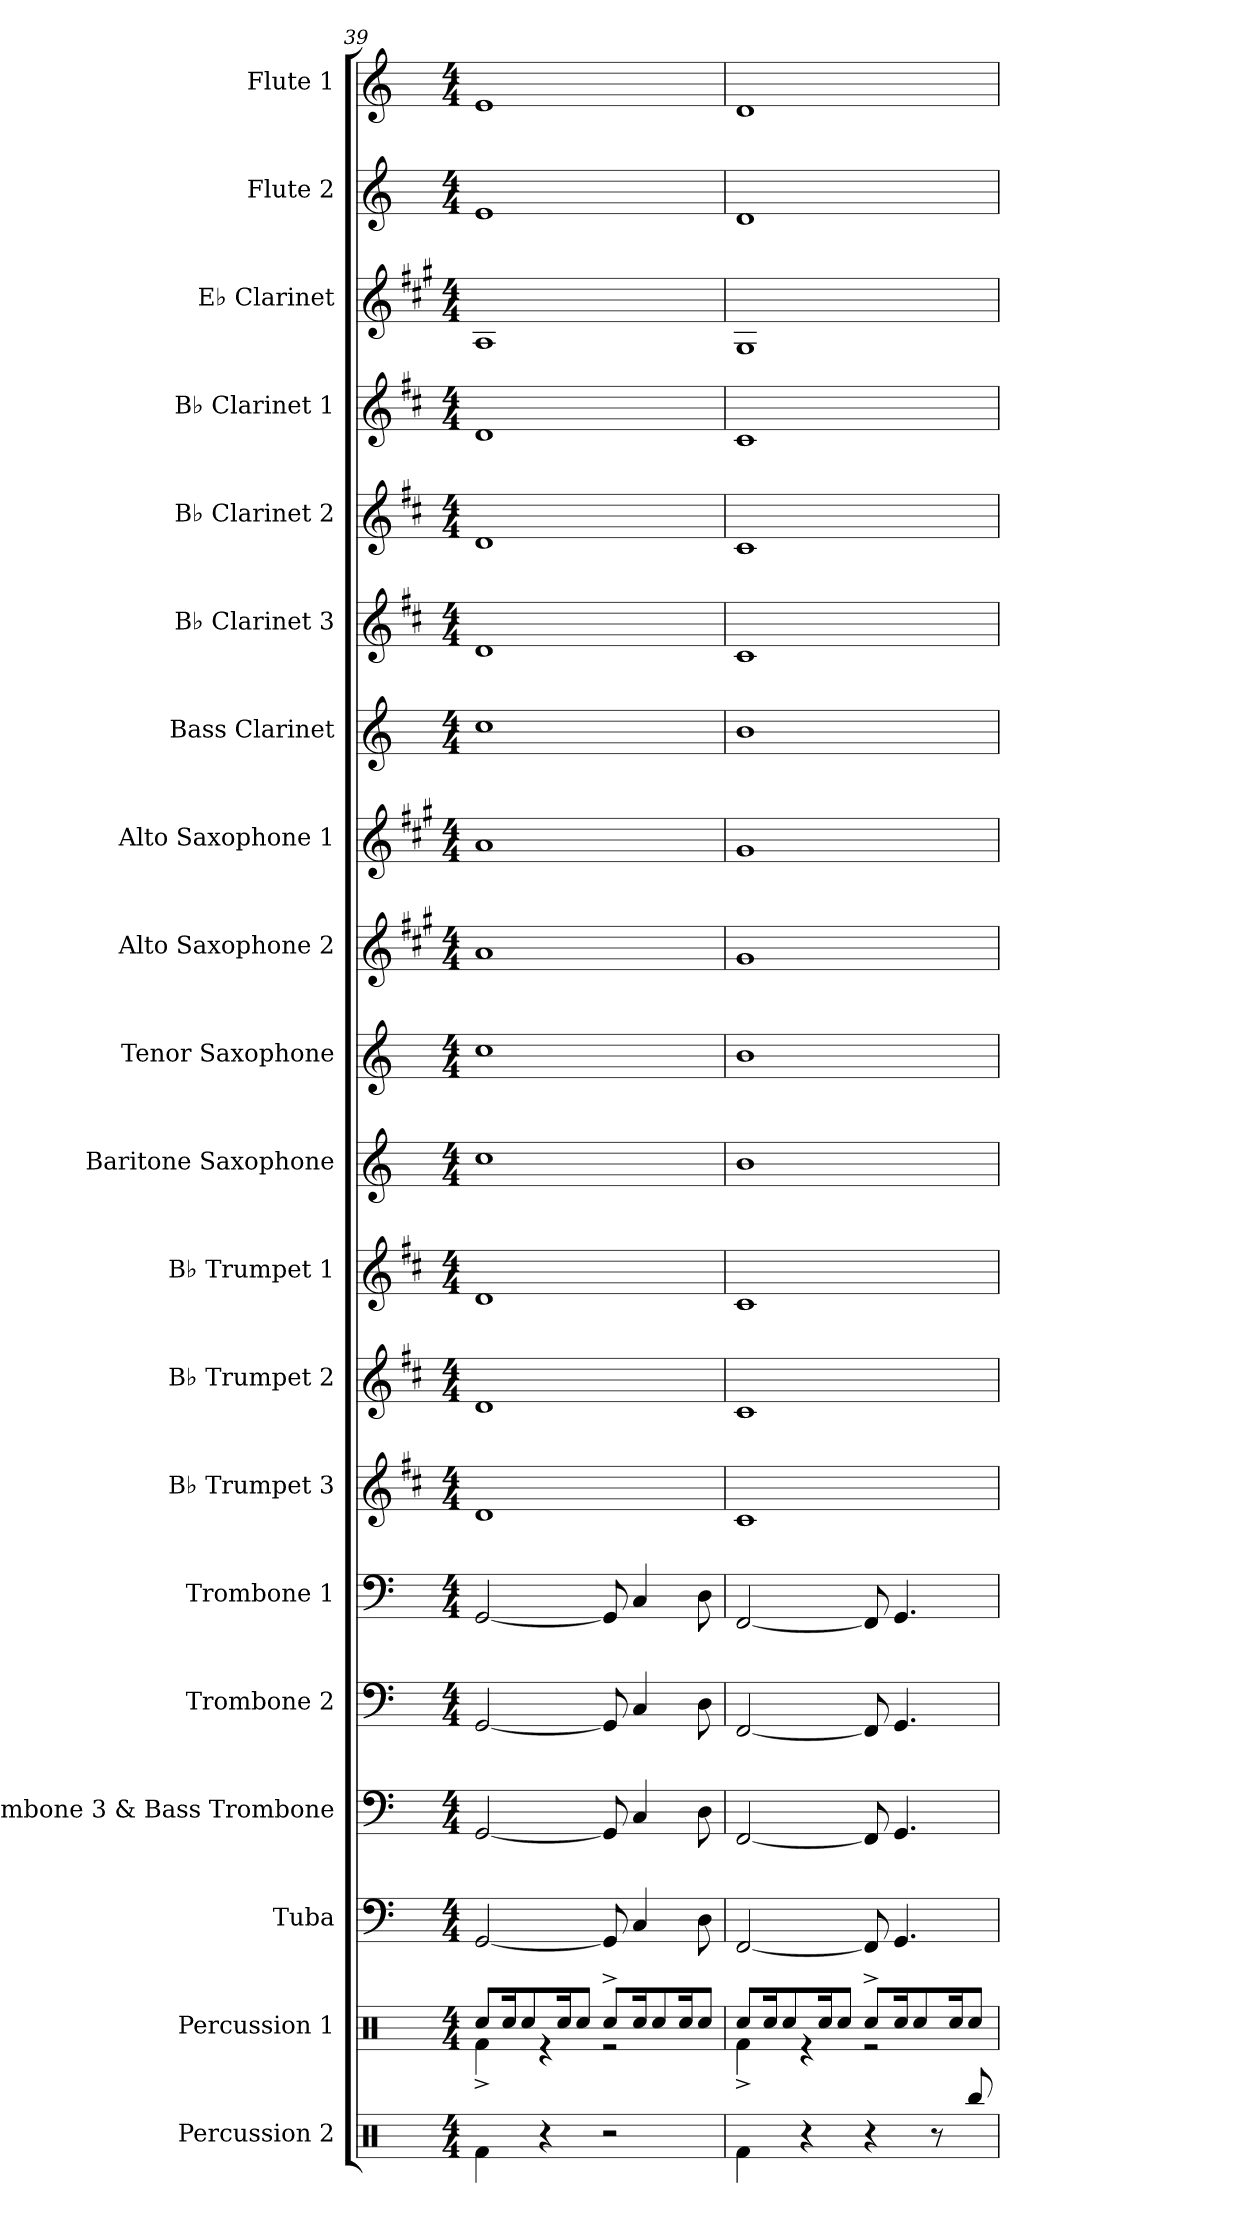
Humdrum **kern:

**kern	**kern	**kern	**kern	**kern	**kern	**kern	**kern	**kern	**kern	**kern	**kern	**kern	**kern	**kern	**kern	**kern	**kern	**kern	**kern
*part20	*part19	*part18	*part17	*part16	*part15	*part14	*part13	*part12	*part11	*part10	*part9	*part8	*part7	*part6	*part5	*part4	*part3	*part2	*part1
*staff20	*staff19	*staff18	*staff17	*staff16	*staff15	*staff14	*staff13	*staff12	*staff11	*staff10	*staff9	*staff8	*staff7	*staff6	*staff5	*staff4	*staff3	*staff2	*staff1
*I"Percussion 2	*I"Percussion 1	*I"Tuba	*I"Trombone 3 &amp; Bass Trombone	*I"Trombone 2	*I"Trombone 1	*I"B♭ Trumpet 3	*I"B♭ Trumpet 2	*I"B♭ Trumpet 1	*I"Baritone Saxophone	*I"Tenor Saxophone	*I"Alto Saxophone 2	*I"Alto Saxophone 1	*I"Bass Clarinet	*I"B♭ Clarinet 3	*I"B♭ Clarinet 2	*I"B♭ Clarinet 1	*I"E♭ Clarinet	*I"Flute 2	*I"Flute 1
*I'Perc. 2	*I'Perc. 1	*I'Tba.	*I'Tbn. 3 B. Tbn.	*I'Tbn. 2	*I'Tbn. 1	*I'B♭ Tpt. 3	*I'B♭ Tpt. 2	*I'B♭ Tpt. 1	*I'Bar. Sax.	*I'T. Sax.	*I'A. Sax. 2	*I'A. Sax. 1	*I'B. Cl.	*I'B♭ Cl. 3	*I'B♭ Cl. 2	*I'B♭ Cl. 1	*I'E♭ Cl.	*I'Fl. 2	*I'Fl. 1
*clefX	*clefX	*clefF4	*clefF4	*clefF4	*clefF4	*clefG2	*clefG2	*clefG2	*clefG2	*clefG2	*clefG2	*clefG2	*clefG2	*clefG2	*clefG2	*clefG2	*clefG2	*clefG2	*clefG2
*	*	*	*	*	*	*ITrd1c2	*ITrd1c2	*ITrd1c2	*ITrd12c21	*ITrd8c14	*ITrd5c9	*ITrd5c9	*ITrd8c14	*ITrd1c2	*ITrd1c2	*ITrd1c2	*ITrd-2c-3	*	*
*k[]	*k[]	*k[]	*k[]	*k[]	*k[]	*k[]	*k[]	*k[]	*k[]	*k[]	*k[]	*k[]	*k[]	*k[]	*k[]	*k[]	*k[]	*k[]	*k[]
*M4/4	*M4/4	*M4/4	*M4/4	*M4/4	*M4/4	*M4/4	*M4/4	*M4/4	*M4/4	*M4/4	*M4/4	*M4/4	*M4/4	*M4/4	*M4/4	*M4/4	*M4/4	*M4/4	*M4/4
=39	=39	=39	=39	=39	=39	=39	=39	=39	=39	=39	=39	=39	=39	=39	=39	=39	=39	=39	=39
*	*^	*	*	*	*	*	*	*	*	*	*	*	*	*	*	*	*	*	*
4Rf\	8Rcc/L	4Rf^\	[2GG/	[2GG/	[2GG/	[2GG/	1c	1c	1c	1c	1c	1c	1c	1c	1c	1c	1c	1c	1e	1e
.	16Rcc/K	.	.	.	.	.	.	.	.	.	.	.	.	.	.	.	.	.	.	.
.	8Rcc/	.	.	.	.	.	.	.	.	.	.	.	.	.	.	.	.	.	.	.
4r	.	4r	.	.	.	.	.	.	.	.	.	.	.	.	.	.	.	.	.	.
.	16Rcc/K	.	.	.	.	.	.	.	.	.	.	.	.	.	.	.	.	.	.	.
.	8Rcc/J	.	.	.	.	.	.	.	.	.	.	.	.	.	.	.	.	.	.	.
2r	8Rcc^/L	2r	8GG/]	8GG/]	8GG/]	8GG/]	.	.	.	.	.	.	.	.	.	.	.	.	.	.
.	16Rcc/K	.	4C/	4C/	4C/	4C/	.	.	.	.	.	.	.	.	.	.	.	.	.	.
.	8Rcc/	.	.	.	.	.	.	.	.	.	.	.	.	.	.	.	.	.	.	.
.	16Rcc/K	.	.	.	.	.	.	.	.	.	.	.	.	.	.	.	.	.	.	.
.	8Rcc/J	.	8D\	8D\	8D\	8D\	.	.	.	.	.	.	.	.	.	.	.	.	.	.
!!LO:PB:g=z
=40	=40	=40	=40	=40	=40	=40	=40	=40	=40	=40	=40	=40	=40	=40	=40	=40	=40	=40	=40	=40
4Rf\	8Rcc/L	4Rf^\	[2FF/	[2FF/	[2FF/	[2FF/	1B	1B	1B	1B	1B	1B	1B	1B	1B	1B	1B	1B	1d	1d
.	16Rcc/K	.	.	.	.	.	.	.	.	.	.	.	.	.	.	.	.	.	.	.
.	8Rcc/	.	.	.	.	.	.	.	.	.	.	.	.	.	.	.	.	.	.	.
4r	.	4r	.	.	.	.	.	.	.	.	.	.	.	.	.	.	.	.	.	.
.	16Rcc/K	.	.	.	.	.	.	.	.	.	.	.	.	.	.	.	.	.	.	.
.	8Rcc/J	.	.	.	.	.	.	.	.	.	.	.	.	.	.	.	.	.	.	.
4r	8Rcc^/L	2r	8FF/]	8FF/]	8FF/]	8FF/]	.	.	.	.	.	.	.	.	.	.	.	.	.	.
.	16Rcc/K	.	4.GG/	4.GG/	4.GG/	4.GG/	.	.	.	.	.	.	.	.	.	.	.	.	.	.
.	8Rcc/	.	.	.	.	.	.	.	.	.	.	.	.	.	.	.	.	.	.	.
8r	.	.	.	.	.	.	.	.	.	.	.	.	.	.	.	.	.	.	.	.
.	16Rcc/K	.	.	.	.	.	.	.	.	.	.	.	.	.	.	.	.	.	.	.
8Rbb/	8Rcc/J	.	.	.	.	.	.	.	.	.	.	.	.	.	.	.	.	.	.	.
*	*v	*v	*	*	*	*	*	*	*	*	*	*	*	*	*	*	*	*	*	*
=	=	=	=	=	=	=	=	=	=	=	=	=	=	=	=	=	=	=	=
*-	*-	*-	*-	*-	*-	*-	*-	*-	*-	*-	*-	*-	*-	*-	*-	*-	*-	*-	*-
